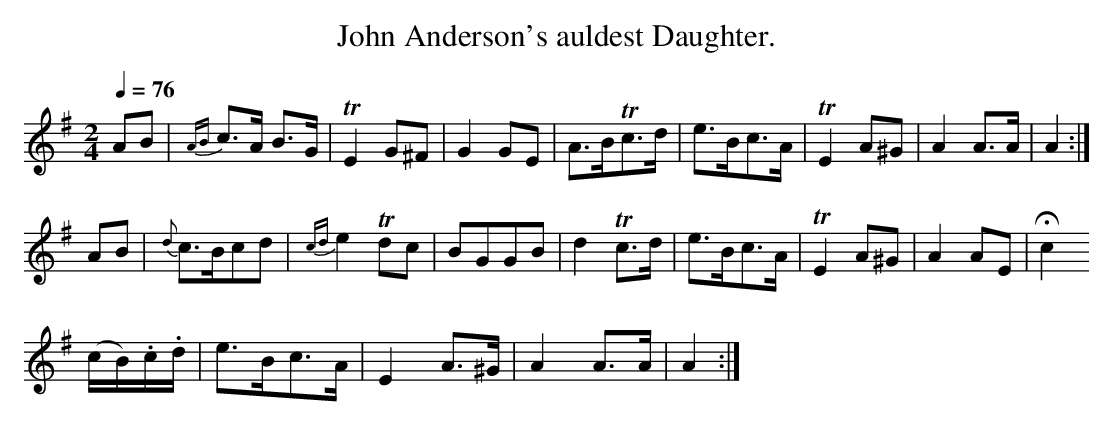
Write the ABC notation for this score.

X:1
T:John Anderson's auldest Daughter.
M:2/4
L:1/8
Q:1/4=76
K:A Dorian
AB|{AB}c>A B>G|   TE2 G^F|G2GE|A>BTc>d|e>Bc>A|TE2A^G |A2 A>A| A2:|
AB| {d}c>Bcd |{cd}e2Tdc |BGGB|d2 Tc>d|e>Bc>A|TE2A^G |A2 AE |Hc2
                          (c/B/).c/.d/|e>Bc>A| E2A>^G|A2 A>A| A2:|
